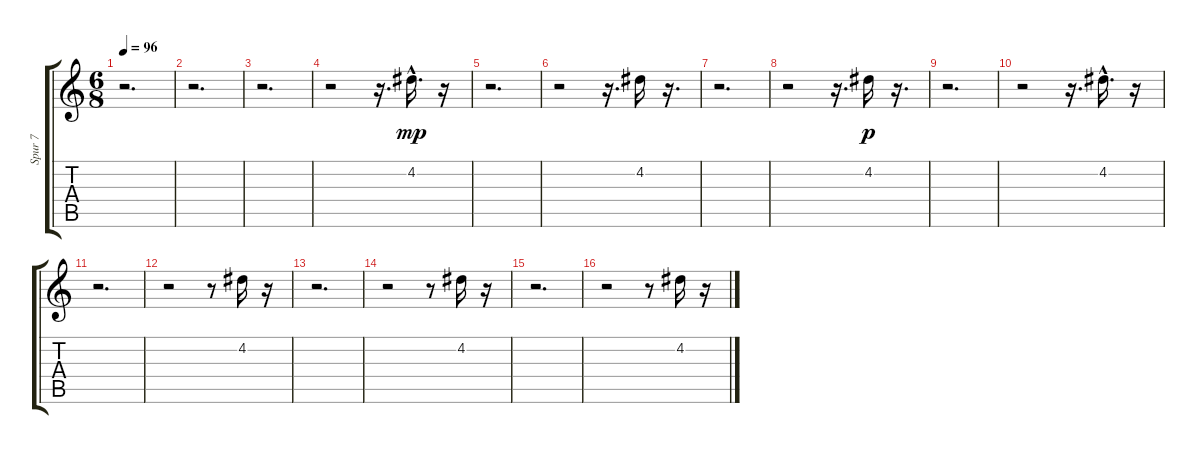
\track ("Spur 7" "Spur 7") {instrument acousticguitarnylon}
\staff {score tabs}
\tuning (E4 B3 G3 D3 A2 E2) {hide}
\ts (6 8)
\tempo 96
\clef g2
\ks c
r.2{d dy pp} |
r.2{d} |
r.2{d} |
r.2 r.16{d} 4.2{hac}.16{d dy mp} r.16 |
r.2{d} |
r.2 r.16{d} 4.2.16 r.16{d} |
r.2{d} |
r.2 r.16{d} 4.2.16{dy p} r.16{d} |
r.2{d} |
r.2 r.16{d} 4.2{hac}.16{d} r.16 |
r.2{d} |
r.2 r.8 4.2.16 r.16 |
r.2{d} |
r.2 r.8 4.2.16 r.16 |
r.2{d} |
r.2 r.8 4.2.16 r.16
